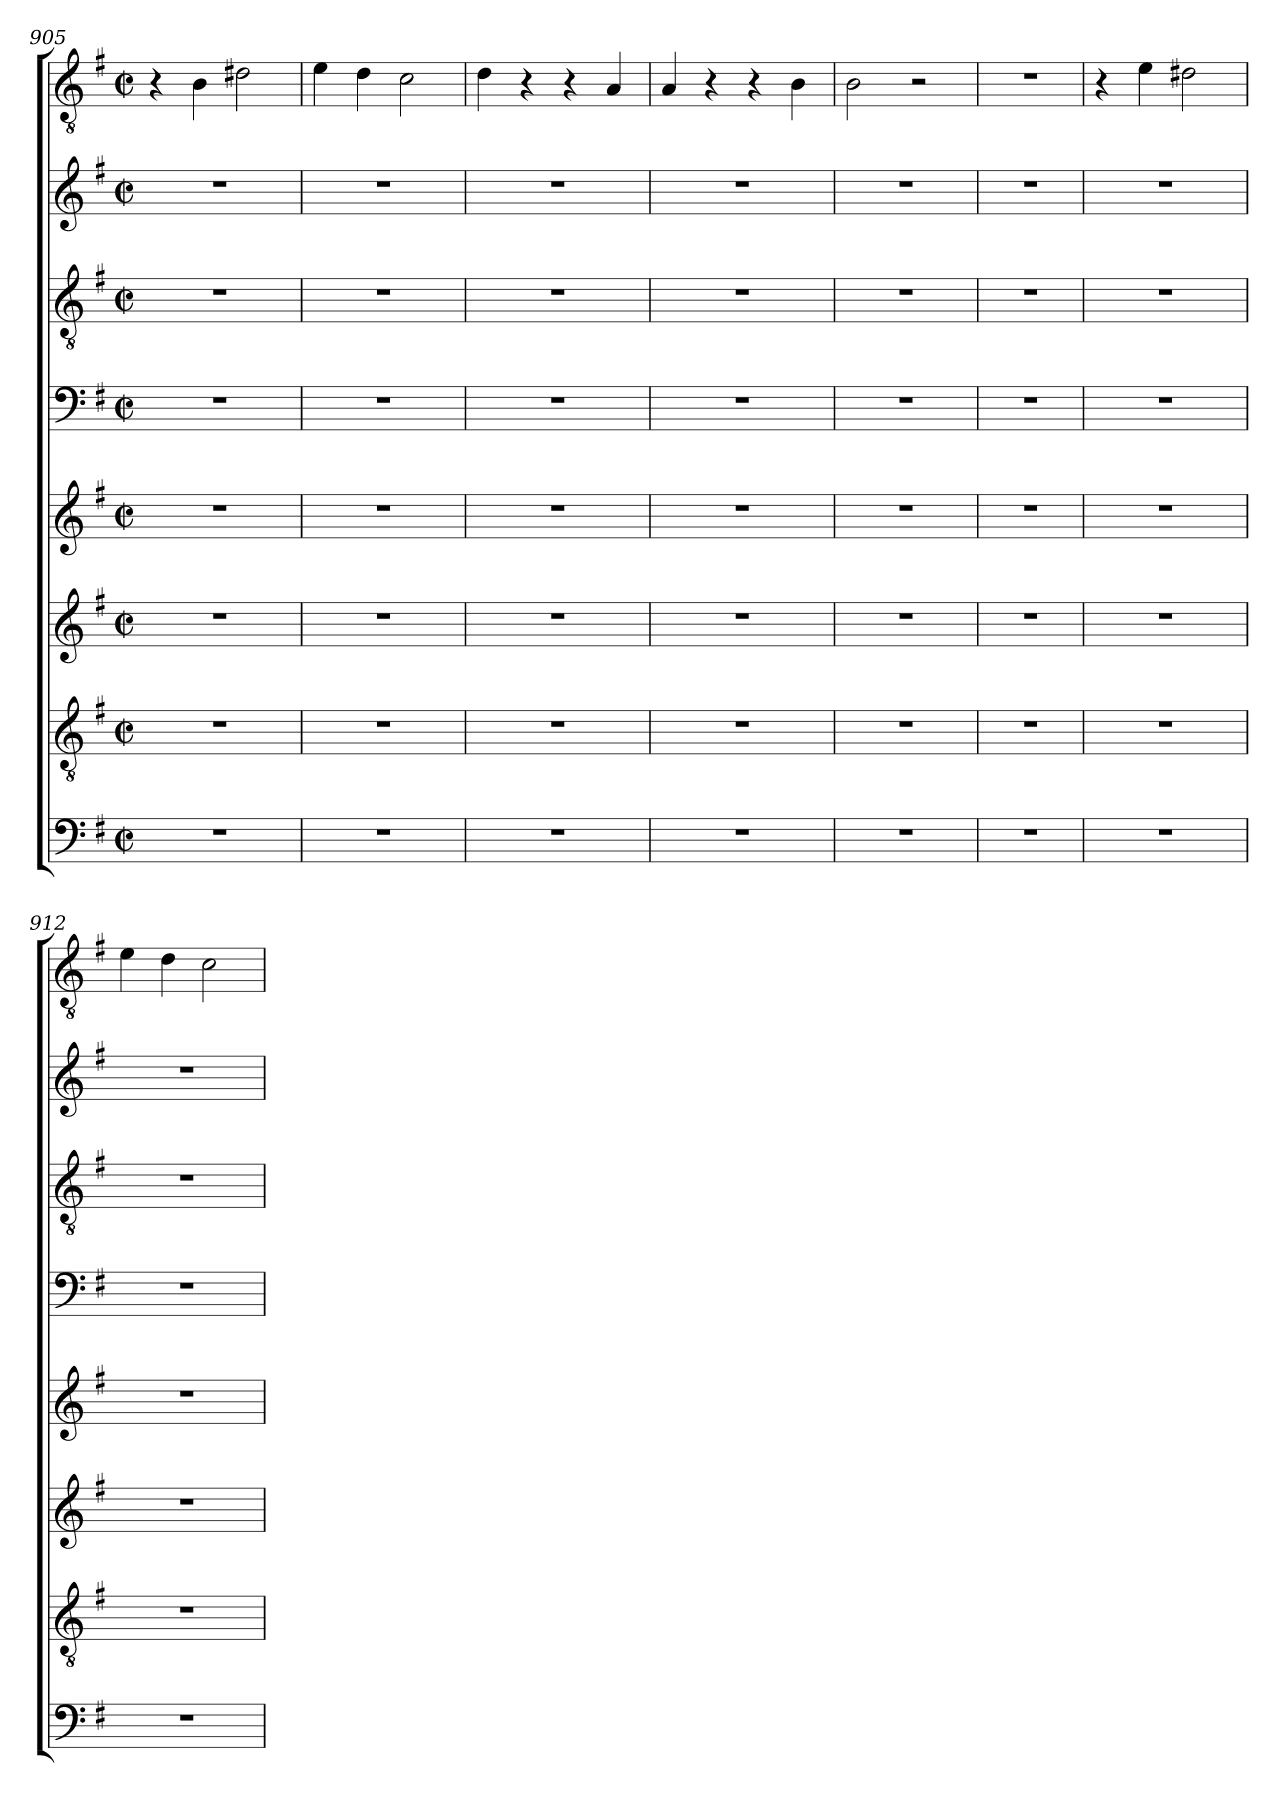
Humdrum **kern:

**kern	**kern	**kern	**kern	**kern	**kern	**kern	**kern
*part8	*part7	*part6	*part5	*part4	*part3	*part2	*part1
*staff8	*staff7	*staff6	*staff5	*staff4	*staff3	*staff2	*staff1
*clefF4	*clefGv2	*clefG2	*clefG2	*clefF4	*clefGv2	*clefG2	*clefGv2
*k[f#]	*k[f#]	*k[f#]	*k[f#]	*k[f#]	*k[f#]	*k[f#]	*k[f#]
*G:	*G:	*G:	*G:	*G:	*G:	*G:	*G:
*M2/2	*M2/2	*M2/2	*M2/2	*M2/2	*M2/2	*M2/2	*M2/2
*met(c|)	*met(c|)	*met(c|)	*met(c|)	*met(c|)	*met(c|)	*met(c|)	*met(c|)
=905	=905	=905	=905	=905	=905	=905	=905
1r	1r	1r	1r	1r	1r	1r	4r
.	.	.	.	.	.	.	4B\
.	.	.	.	.	.	.	2d#X\
=906	=906	=906	=906	=906	=906	=906	=906
1r	1r	1r	1r	1r	1r	1r	4e\
.	.	.	.	.	.	.	4d\
.	.	.	.	.	.	.	2c\
=907	=907	=907	=907	=907	=907	=907	=907
1r	1r	1r	1r	1r	1r	1r	4d\
.	.	.	.	.	.	.	4r
.	.	.	.	.	.	.	4r
.	.	.	.	.	.	.	4A/
=908	=908	=908	=908	=908	=908	=908	=908
1r	1r	1r	1r	1r	1r	1r	4A/
.	.	.	.	.	.	.	4r
.	.	.	.	.	.	.	4r
.	.	.	.	.	.	.	4B\
=909	=909	=909	=909	=909	=909	=909	=909
1r	1r	1r	1r	1r	1r	1r	2B\
.	.	.	.	.	.	.	2r
=910	=910	=910	=910	=910	=910	=910	=910
1r	1r	1r	1r	1r	1r	1r	1r
!!LO:LB:g=z
=911	=911	=911	=911	=911	=911	=911	=911
1r	1r	1r	1r	1r	1r	1r	4r
.	.	.	.	.	.	.	4e\
.	.	.	.	.	.	.	2d#X\
=912	=912	=912	=912	=912	=912	=912	=912
1r	1r	1r	1r	1r	1r	1r	4e\
.	.	.	.	.	.	.	4d\
.	.	.	.	.	.	.	2c\
=	=	=	=	=	=	=	=
*-	*-	*-	*-	*-	*-	*-	*-
